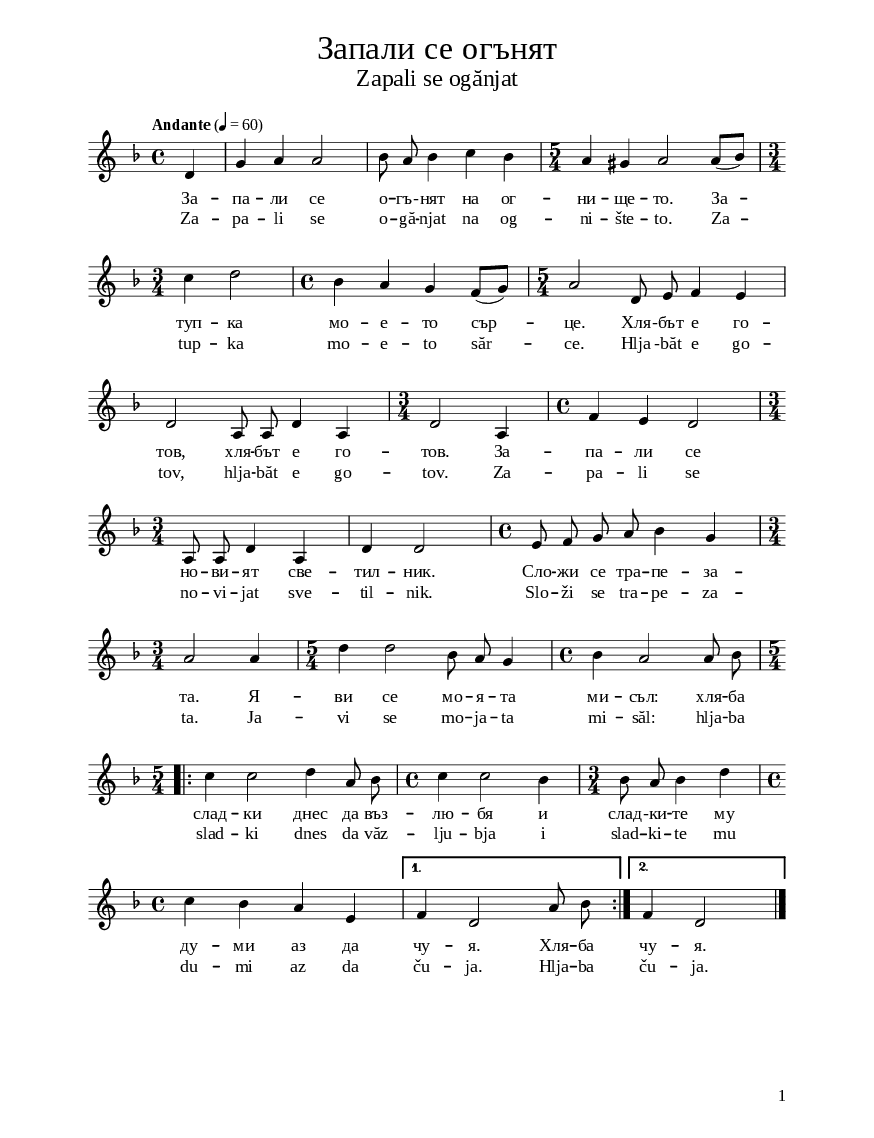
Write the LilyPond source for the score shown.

\version "2.24.1"

% include paper part and global functions
\include "include/globals.ily"

\bookpart {
  \label #'ref097
  \tocItem \markup "Запали се огънят – Zapali se ogănjat"
  \include "include/bookpart-paper.ily"
  \score {
    \include "include/score-layout.ily"


    \new Voice \absolute  {
      \clef treble
      \key d \minor
      \time 4/4
      \tempoFunc "Andante" 4 "60"

      \autoBeamOff
      \partial 4

      d'4 | g'4 a' a'2 | bes'8 a' bes'4 c'' bes' | \time 5/4  a'4 gis' a'2 a'8 [( bes' )] \break |

      \time 3/4  c''4 d''2 | \time 4/4  bes'4 a' g' f'8 [( g' )] | \time 5/4  a'2 d'8 e' f'4 e' \break |

      \autoBeamOff d'2 a8 a d'4 a |  \time 3/4  d'2 a4 |  \time 4/4  f'4 e' d'2 \break |

      \time 3/4  a8 a d'4 a | d'4 d'2 | \time 4/4  e'8 f' g' a' bes'4 g' \break |

      \time 3/4  a'2 a'4 |  \time 5/4  d''4 d''2 bes'8 a' g'4 | \time 4/4  bes'4 a'2 a'8 bes' \break |

      \time 5/4  \repeat volta 2 {
        c''4 c''2 d''4 a'8 bes' | \time 4/4  c''4 c''2 bes'4 | \time 3/4  bes'8 a' bes'4 d'' \break |

        \time 4/4  c''4 bes' a' e'
      } \alternative { { | f'4 d'2 a'8 bes' | } {  f'4 d'2 } } \bar "|."
    }

    \addlyrics {
      За -- па --
      ли се о -- "гъ-" -- нят на ог -- ни -- ще -- то.
      За -- туп -- ка мо -- е -- то сър -- це. Хля --
      "-бът" е го -- тов, хля -- бът е го -- тов. За --
      па -- ли се но -- ви -- ят све -- тил -- ник.
      Сло -- жи се тра -- пе -- за -- та. Я -- ви се
      мо -- я -- та ми -- съл: хля -- ба слад -- ки
      днес да въз -- лю -- бя и слад -- "-ки" -- те му
      ду -- ми аз да чу -- я. Хля -- ба чу -- я.
    }

   \addlyrics {
      Za -- pa --
      li se o -- gă -- njat na og -- ni -- šte -- to.
      Za -- tup -- ka mo -- e -- to săr -- ce. Hlja --
      "-băt" e go -- tov, hlja -- băt e go -- tov. Za --
      pa -- li se no -- vi -- jat sve -- til -- nik.
      Slo -- ži se tra -- pe -- za -- ta. Ja -- vi se
      mo -- ja -- ta mi -- săl: hlja -- ba slad -- ki
      dnes da văz -- lju -- bja i slad -- ki -- te mu
      du -- mi az da ču -- ja. Hlja -- ba ču -- ja.
    }


    \header {
      title = \titleFunc "Запали се огънят" "Zapali se ogănjat"
    }

    \midi{}

  } % score

  %\markup \dc-one "D.C."
  %

  % include foreign translation(s) of the song
  \pageBreak
  \version "2.24.1"

\markup \fill-line { \fontsize #deTitleFontSize "Das Feuer entzündete sich" }
\markup \null
\markup \null
\markup \fontsize #deCoupletFontSize {
  \hspace #10
  \override #`(baseline-skip . ,deCoupletBaselineSkip)

  \column {
    \line { " " Es wurde entzündet das Feuer der Feuerstelle.  }

    \line { " " Zu schlagen begann mein Herz.}
    \line { " " Das Brot ist bereit, das Brot ist bereit, }
    \line { " " }

    \line { " " Der neue Leuchter wurde angezündet.  }

    \line { " "Die Tafel wurde gedeckt. }
    \line { " " Mein Gedanke leuchtete auf:  }

    \line { " "Möge ich heute das köstliche Brot lieben }

    \line { " "und seine süßen Worte hören.}
    \line { " "Möge ich heute das köstliche Brot lieben }

    \line { " "und seine süßen Worte hören.}


  }


}


} % bookpart
